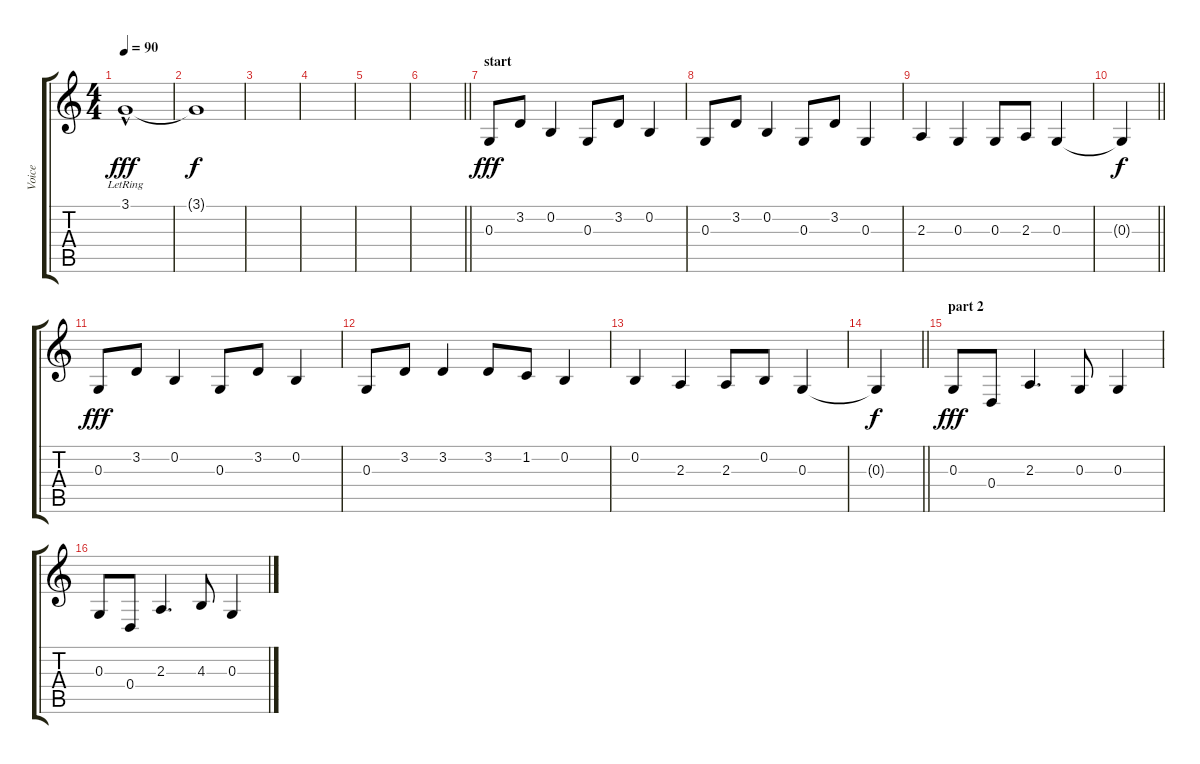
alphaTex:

\track ("Voice" "Voice") {instrument pad1newage}
\staff {score tabs}
\tuning (E4 B3 G3 D3 A2 E2) {hide}
\ts (4 4)
\tempo 90
\clef g2
\ks c
3.1{hac lr}.1{dy fff} |
3.1{t}.1{dy f} |
|
|
|
\barLineRight lightlight
|
\section ("" "start")
0.3.8{dy fff} 3.2.8 0.2.4 0.3.8 3.2.8 0.2.4 |
0.3.8 3.2.8 0.2.4 0.3.8 3.2.8 0.3.4 |
2.3.4 0.3.4 0.3.8 2.3.8 0.3.4 |
\barLineRight lightlight
0.3{t}.4{dy f} |
0.3.8{dy fff} 3.2.8 0.2.4 0.3.8 3.2.8 0.2.4 |
0.3.8 3.2.8 3.2.4 3.2.8 1.2.8 0.2.4 |
0.2.4 2.3.4 2.3.8 0.2.8 0.3.4 |
\barLineRight lightlight
0.3{t}.4{dy f} |
\section ("" "part 2")
0.3.8{dy fff} 0.4.8 2.3.4{d} 0.3.8 0.3.4 |
0.3.8 0.4.8 2.3.4{d} 4.3.8 0.3.4
